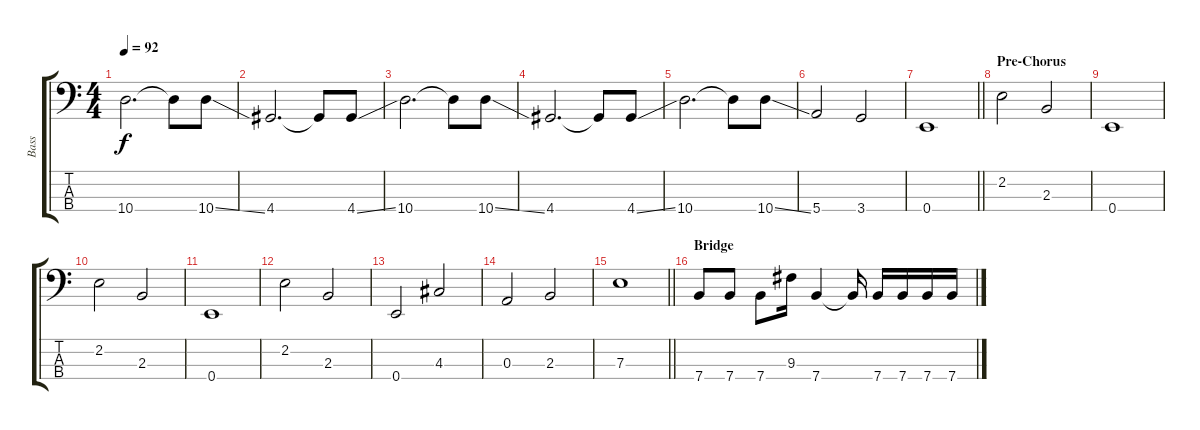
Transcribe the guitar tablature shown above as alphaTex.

\track ("Bass" "Bass") {instrument electricbassfinger}
\staff {score tabs}
\tuning (G2 D2 A1 E1) {hide}
\ts (4 4)
\tempo 92
\clef f4
\ks c
10.4.2{d dy f} 10.4{t}.8 10.4{ss}.8 |
4.4.2{d} 4.4{t}.8 4.4{ss}.8 |
10.4.2{d} 10.4{t}.8 10.4{ss}.8 |
4.4.2{d} 4.4{t}.8 4.4{ss}.8 |
10.4.2{d} 10.4{t}.8 10.4{ss}.8 |
5.4.2 3.4.2 |
\barLineRight lightlight
0.4.1 |
\section ("" "Pre-Chorus")
2.2.2 2.3.2 |
0.4.1 |
2.2.2 2.3.2 |
0.4.1 |
2.2.2 2.3.2 |
0.4.2 4.3.2 |
0.3.2 2.3.2 |
\barLineRight lightlight
7.3.1 |
\section ("" "Bridge")
7.4.8 7.4.8 7.4.8 9.3.16 7.4.4 7.4{t}.16 7.4.16 7.4.16 7.4.16 7.4.16
